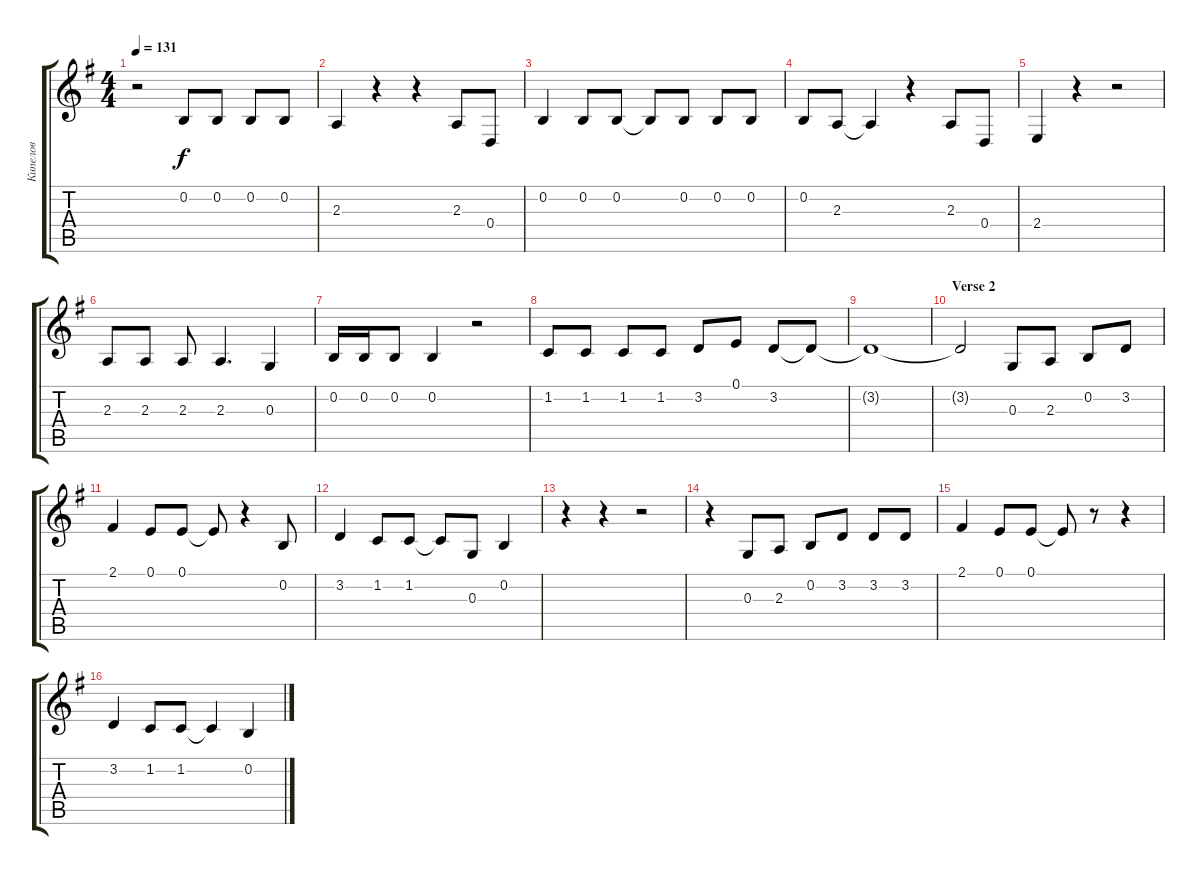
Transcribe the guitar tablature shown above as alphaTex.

\track ("Кипелов" "Кипелов") {instrument violin}
\staff {score tabs}
\tuning (E4 B3 G3 D3 A2 E2) {hide}
\ts (4 4)
\tempo 131
\clef g2
\ks g
r.2{dy f} 0.2.8 0.2.8 0.2.8 0.2.8 |
2.3.4 r.4 r.4 2.3.8 0.4.8 |
0.2.4 0.2.8 0.2.8 0.2{t}.8 0.2.8 0.2.8 0.2.8 |
0.2.8 2.3.8 2.3{t}.4 r.4 2.3.8 0.4.8 |
2.4.4 r.4 r.2 |
2.3.8 2.3.8 2.3.8 2.3.4{d} 0.3.4 |
0.2.16 0.2.16 0.2.8 0.2.4 r.2 |
1.2.8 1.2.8 1.2.8 1.2.8 3.2.8 0.1.8 3.2.8 3.2{t}.8 |
3.2{t}.1 |
\section ("" "Verse 2")
3.2{t}.2 0.3.8 2.3.8 0.2.8 3.2.8 |
2.1.4 0.1.8 0.1.8 0.1{t}.8 r.4 0.2.8 |
3.2.4 1.2.8 1.2.8 1.2{t}.8 0.3.8 0.2.4 |
r.4 r.4 r.2 |
r.4 0.3.8 2.3.8 0.2.8 3.2.8 3.2.8 3.2.8 |
2.1.4 0.1.8 0.1.8 0.1{t}.8 r.8 r.4 |
3.2.4 1.2.8 1.2.8 1.2{t}.4 0.2.4
